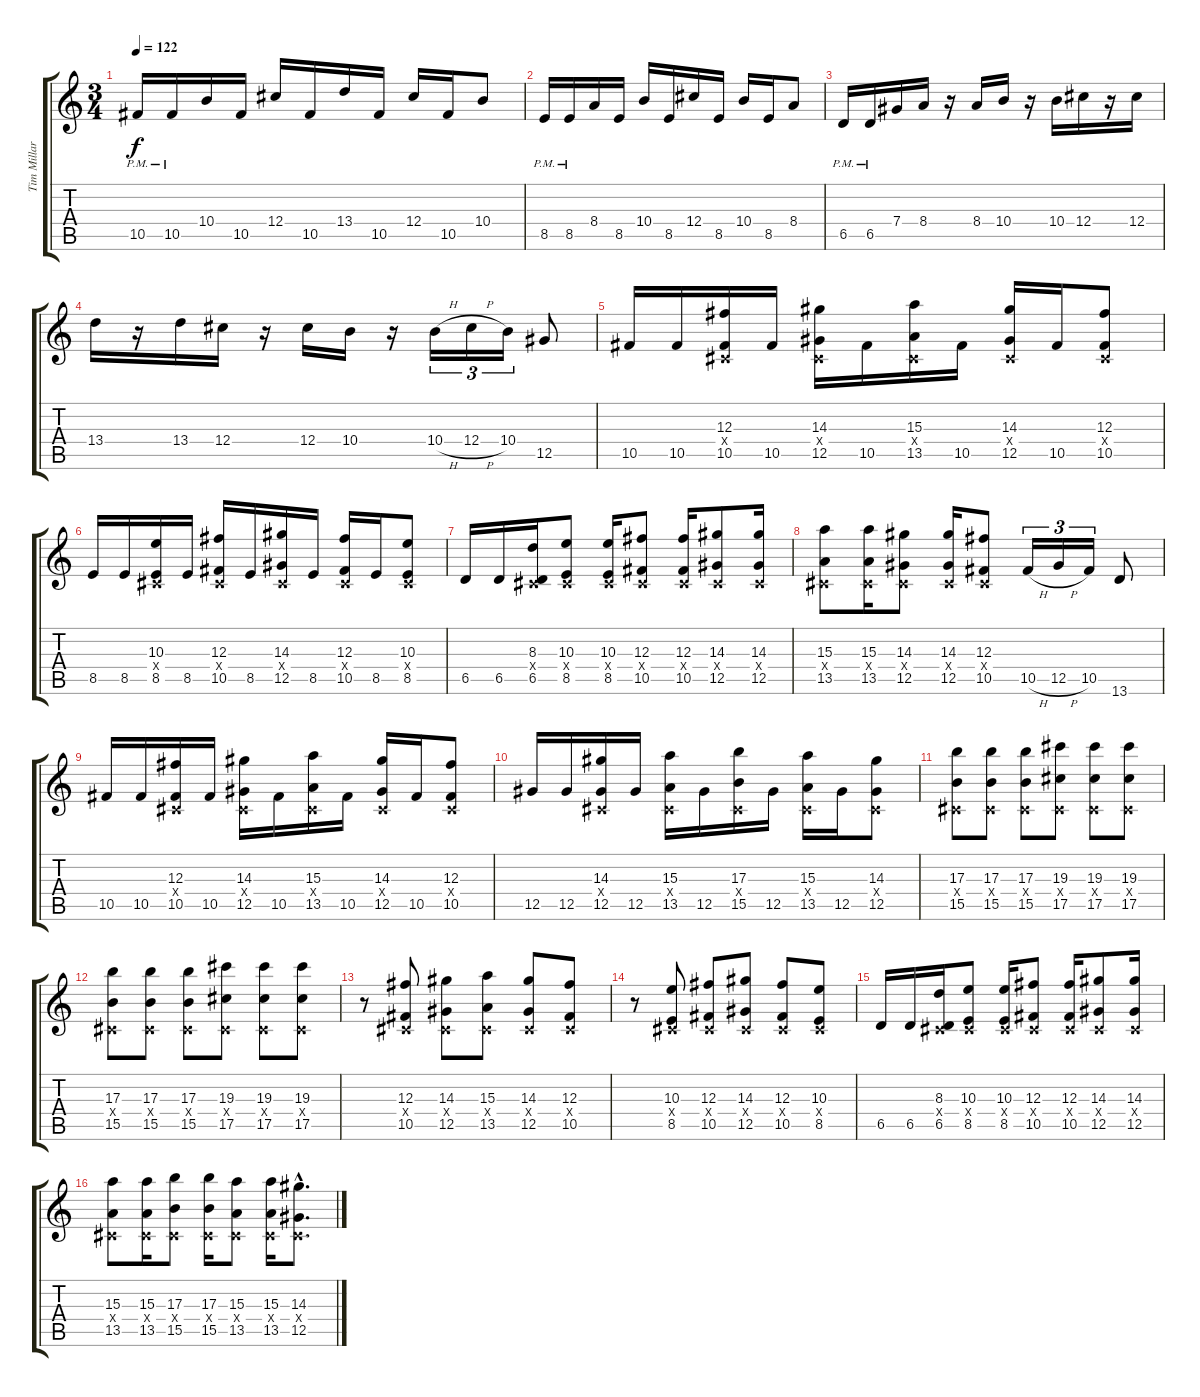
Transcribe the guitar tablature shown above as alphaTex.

\track ("Tim Millar" "Tim Millar") {instrument distortionguitar}
\staff {score tabs}
\tuning (Eb4 Bb3 Gb3 Db3 Ab2 Db2) {hide}
\ts (3 4)
\tempo 122
\clef g2
\ks c
10.5{pm}.16{dy f} 10.5{pm}.16 10.4.16 10.5.16 12.4.16 10.5.16 13.4.16 10.5.16 12.4.16 10.5.16 10.4.8 |
8.5{pm}.16 8.5{pm}.16 8.4.16 8.5.16 10.4.16 8.5.16 12.4.16 8.5.16 10.4.16 8.5.16 8.4.8 |
6.5{pm}.16 6.5{pm}.16 7.4.16 8.4.16 r.16 8.4.16 10.4.16 r.16 10.4.16 12.4.16 r.16 12.4.16 |
13.4.16 r.16 13.4.16 12.4.16 r.16 12.4.16 10.4.16 r.16 10.4{h}.16{tu (3 2)} 12.4{h}.16{tu (3 2)} 10.4.16{tu (3 2)} 12.5.8 |
10.5.16 10.5.16 (12.3 0.4{x} 10.5).16 10.5.16 (14.3 0.4{x} 12.5).16 10.5.16 (15.3 0.4{x} 13.5).16 10.5.16 (14.3 0.4{x} 12.5).16 10.5.16 (12.3 0.4{x} 10.5).8 |
8.5.16 8.5.16 (10.3 0.4{x} 8.5).16 8.5.16 (12.3 0.4{x} 10.5).16 8.5.16 (14.3 0.4{x} 12.5).16 8.5.16 (12.3 0.4{x} 10.5).16 8.5.16 (10.3 0.4{x} 8.5).8 |
6.5.16 6.5.16 (8.3 0.4{x} 6.5).16 (10.3 0.4{x} 8.5).8 (10.3 0.4{x} 8.5).16 (12.3 0.4{x} 10.5).8 (12.3 0.4{x} 10.5).16 (14.3 0.4{x} 12.5).8 (14.3 0.4{x} 12.5).16 |
(15.3 0.4{x} 13.5).8 (15.3 0.4{x} 13.5).16 (14.3 0.4{x} 12.5).8 (14.3 0.4{x} 12.5).16 (12.3 0.4{x} 10.5).8 10.5{h}.16{tu (3 2)} 12.5{h}.16{tu (3 2)} 10.5.16{tu (3 2)} 13.6.8 |
10.5.16 10.5.16 (12.3 0.4{x} 10.5).16 10.5.16 (14.3 0.4{x} 12.5).16 10.5.16 (15.3 0.4{x} 13.5).16 10.5.16 (14.3 0.4{x} 12.5).16 10.5.16 (12.3 0.4{x} 10.5).8 |
12.5.16 12.5.16 (14.3 0.4{x} 12.5).16 12.5.16 (15.3 0.4{x} 13.5).16 12.5.16 (17.3 0.4{x} 15.5).16 12.5.16 (15.3 0.4{x} 13.5).16 12.5.16 (14.3 0.4{x} 12.5).8 |
(17.3 0.4{x} 15.5).8 (17.3 0.4{x} 15.5).8 (17.3 0.4{x} 15.5).8 (19.3 0.4{x} 17.5).8 (19.3 0.4{x} 17.5).8 (19.3 0.4{x} 17.5).8 |
(17.3 0.4{x} 15.5).8 (17.3 0.4{x} 15.5).8 (17.3 0.4{x} 15.5).8 (19.3 0.4{x} 17.5).8 (19.3 0.4{x} 17.5).8 (19.3 0.4{x} 17.5).8 |
r.8 (12.3 0.4{x} 10.5).8 (14.3 0.4{x} 12.5).8 (15.3 0.4{x} 13.5).8 (14.3 0.4{x} 12.5).8 (12.3 0.4{x} 10.5).8 |
r.8 (10.3 0.4{x} 8.5).8 (12.3 0.4{x} 10.5).8 (14.3 0.4{x} 12.5).8 (12.3 0.4{x} 10.5).8 (10.3 0.4{x} 8.5).8 |
6.5.16 6.5.16 (8.3 0.4{x} 6.5).16 (10.3 0.4{x} 8.5).8 (10.3 0.4{x} 8.5).16 (12.3 0.4{x} 10.5).8 (12.3 0.4{x} 10.5).16 (14.3 0.4{x} 12.5).8 (14.3 0.4{x} 12.5).16 |
(15.3 0.4{x} 13.5).8 (15.3 0.4{x} 13.5).16 (17.3 0.4{x} 15.5).8 (17.3 0.4{x} 15.5).16 (15.3 0.4{x} 13.5).8 (15.3 0.4{x} 13.5).16 (14.3{hac} 0.4{hac x} 12.5{hac}).8{d}
